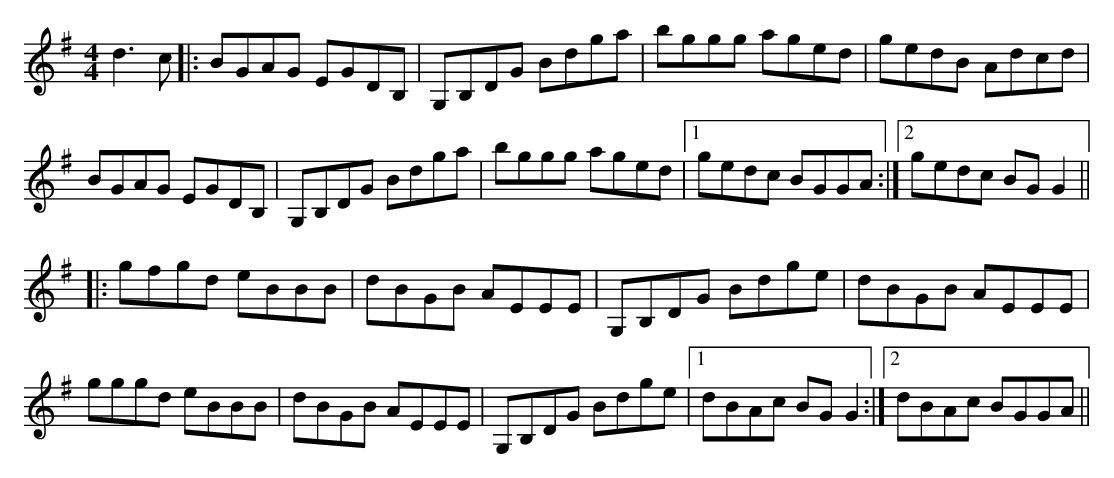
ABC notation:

X:1
M:4/4
K:G
d3 c|:BGAG EGDB,|G,B,DG Bdga|bggg aged|gedB Adcd|
BGAG EGDB,|G,B,DG Bdga|bggg aged|1 gedc BGGA:|2 gedc BG G2||
|:gfgd eBBB|dBGB AEEE|G,B,DG Bdge|dBGB AEEE|
gggd eBBB|dBGB AEEE|G,B,DG Bdge|1 dBAc BG G2:|2 dBAc BGGA||
